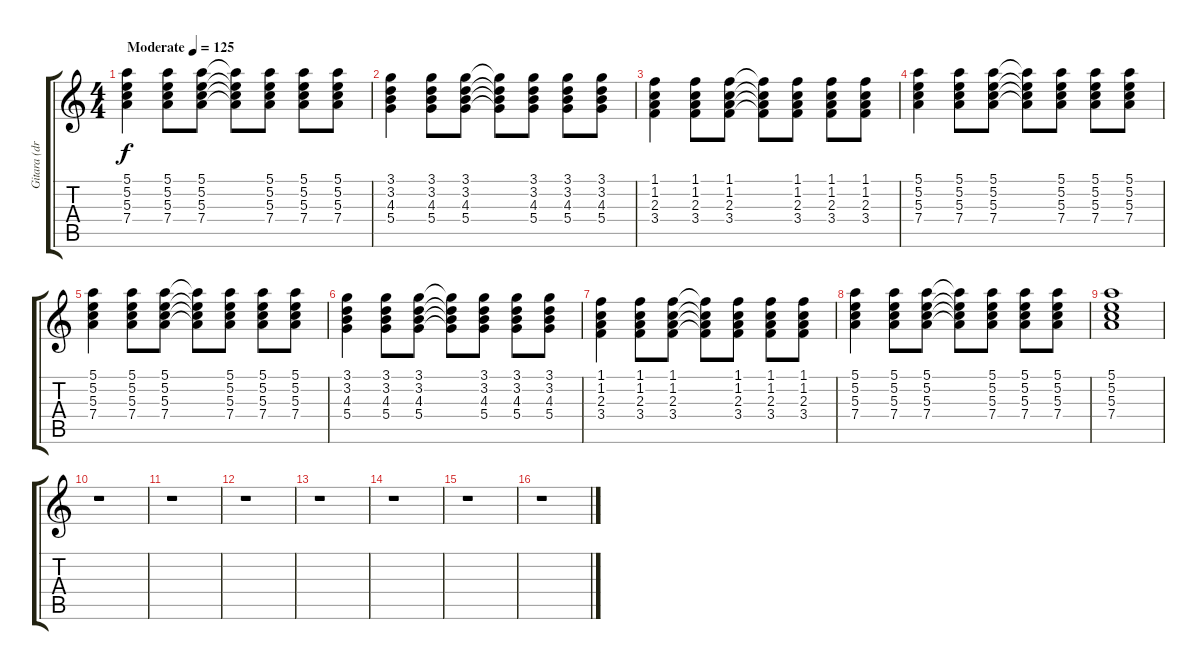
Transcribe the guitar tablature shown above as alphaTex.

\track ("Gitara (druga gitara) - bicie we wstepie" "Gitara (dr") {instrument electricguitarmuted}
\staff {score tabs}
\tuning (E4 B3 G3 D3 A2 E2) {hide}
\ts (4 4)
\tempo (125 "Moderate")
\clef g2
\ks c
(5.1 5.2 5.3 7.4).4{dy f instrument electricguitarmuted} (5.1 5.2 5.3 7.4).8 (5.1 5.2 5.3 7.4).8 (5.1{t} 5.2{t} 5.3{t} 7.4{t}).8 (5.1 5.2 5.3 7.4).8 (5.1 5.2 5.3 7.4).8 (5.1 5.2 5.3 7.4).8 |
(3.1 3.2 4.3 5.4).4 (3.1 3.2 4.3 5.4).8 (3.1 3.2 4.3 5.4).8 (3.1{t} 3.2{t} 4.3{t} 5.4{t}).8 (3.1 3.2 4.3 5.4).8 (3.1 3.2 4.3 5.4).8 (3.1 3.2 4.3 5.4).8 |
(1.1 1.2 2.3 3.4).4 (1.1 1.2 2.3 3.4).8 (1.1 1.2 2.3 3.4).8 (1.1{t} 1.2{t} 2.3{t} 3.4{t}).8 (1.1 1.2 2.3 3.4).8 (1.1 1.2 2.3 3.4).8 (1.1 1.2 2.3 3.4).8 |
(5.1 5.2 5.3 7.4).4 (5.1 5.2 5.3 7.4).8 (5.1 5.2 5.3 7.4).8 (5.1{t} 5.2{t} 5.3{t} 7.4{t}).8 (5.1 5.2 5.3 7.4).8 (5.1 5.2 5.3 7.4).8 (5.1 5.2 5.3 7.4).8 |
(5.1 5.2 5.3 7.4).4 (5.1 5.2 5.3 7.4).8 (5.1 5.2 5.3 7.4).8 (5.1{t} 5.2{t} 5.3{t} 7.4{t}).8 (5.1 5.2 5.3 7.4).8 (5.1 5.2 5.3 7.4).8 (5.1 5.2 5.3 7.4).8 |
(3.1 3.2 4.3 5.4).4 (3.1 3.2 4.3 5.4).8 (3.1 3.2 4.3 5.4).8 (3.1{t} 3.2{t} 4.3{t} 5.4{t}).8 (3.1 3.2 4.3 5.4).8 (3.1 3.2 4.3 5.4).8 (3.1 3.2 4.3 5.4).8 |
(1.1 1.2 2.3 3.4).4 (1.1 1.2 2.3 3.4).8 (1.1 1.2 2.3 3.4).8 (1.1{t} 1.2{t} 2.3{t} 3.4{t}).8 (1.1 1.2 2.3 3.4).8 (1.1 1.2 2.3 3.4).8 (1.1 1.2 2.3 3.4).8 |
(5.1 5.2 5.3 7.4).4 (5.1 5.2 5.3 7.4).8 (5.1 5.2 5.3 7.4).8 (5.1{t} 5.2{t} 5.3{t} 7.4{t}).8 (5.1 5.2 5.3 7.4).8 (5.1 5.2 5.3 7.4).8 (5.1 5.2 5.3 7.4).8 |
(5.1 5.2 5.3 7.4).1 |
r.1 |
r.1 |
r.1 |
r.1 |
r.1 |
r.1 |
r.1
